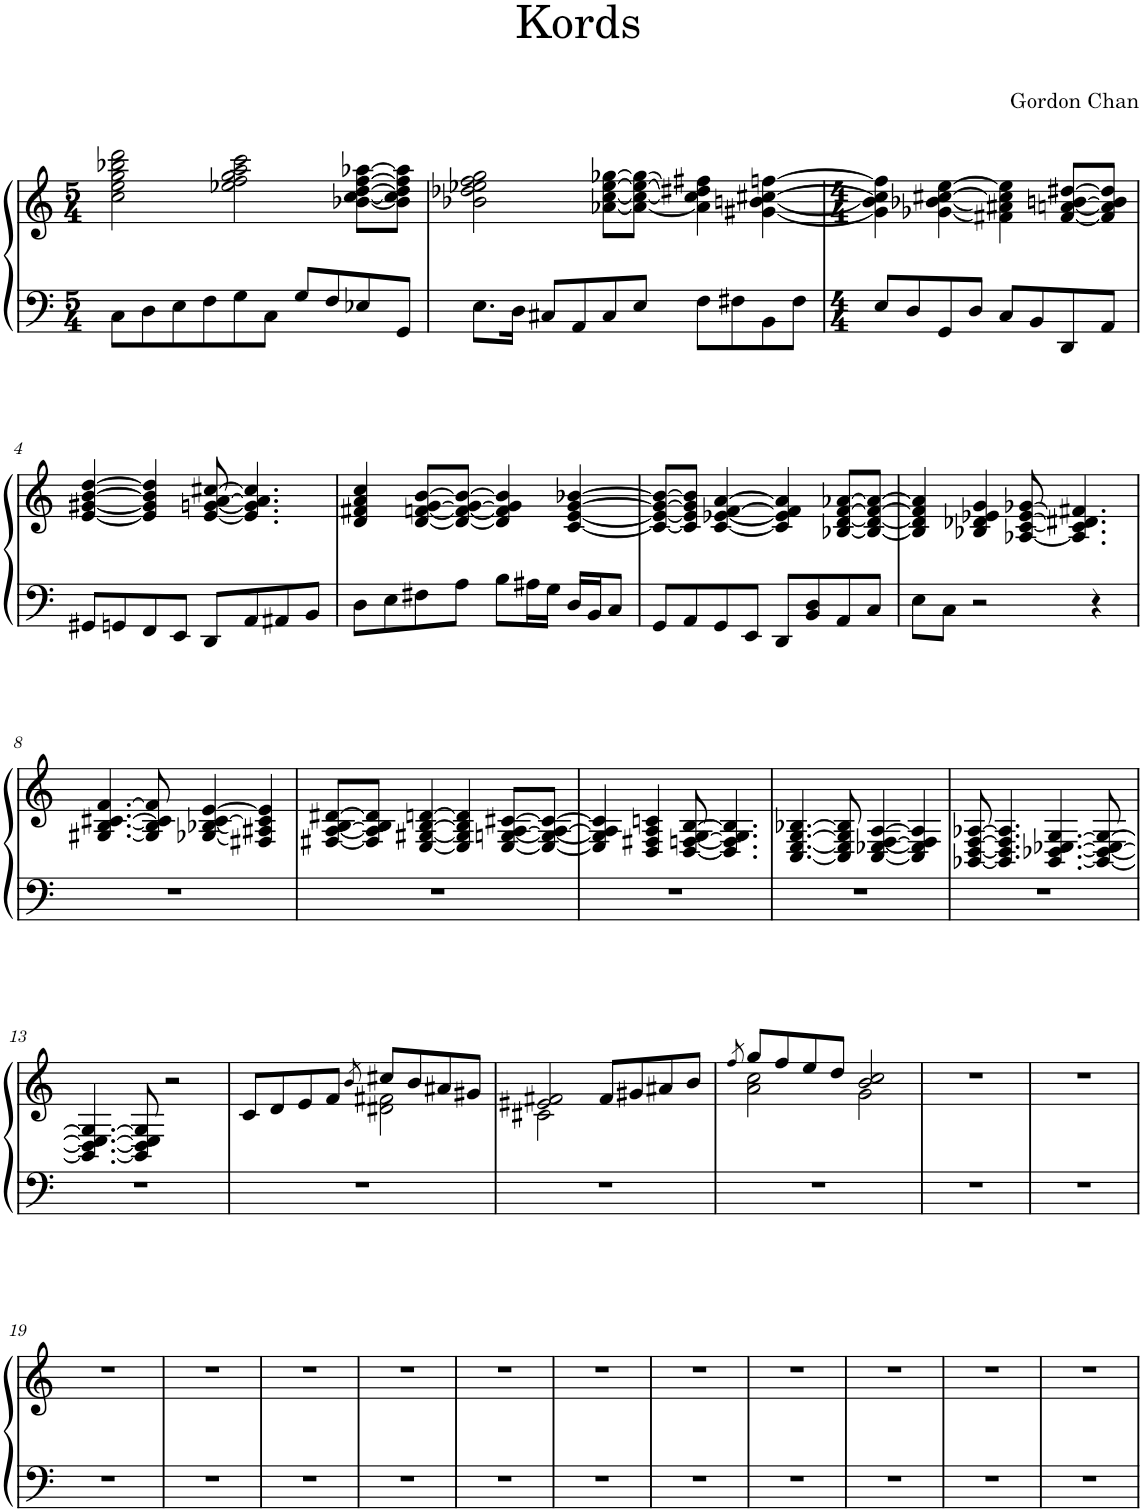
**kern	**kern
*part1	*part1
*staff2	*staff1
*I"Piano	*
*I'Pno.	*
*clefF4	*clefG2
*k[]	*k[]
*M5/4	*M5/4
=1	=1
8C\L	2cc\ 2ee\ 2gg\ 2bb-X\ 2ddd\
8D\	.
8E\	.
8F\	.
8G\	2ee-X\ 2ff\ 2gg\ 2aa\ 2ccc\
8C\J	.
8G/L	.
8F/	.
8E-X/	[8b-X\ [8cc\ [8dd\ [8ff\ [8aa-X\L
8GG/J	8b-\] 8cc\] 8dd\] 8ff\] 8aa-\]J
=2	=2
8.E\L	2b-X\ 2dd-X\ 2ee-X\ 2ff\ 2gg\
16D\Jk	.
8C#X/L	.
8AA/	.
8C#/	[8a-X\ [8cc\ [8ee-\ [8gg-X\L
8E/J	8a-\_ 8cc\_ 8ee-\_ 8gg-\_J
8F\L	4a-\] 4cc\] 4dd#X\] 4ff#X\]
8F#X\	.
8BB\	[4g#X\ [4bn\ [4cc#X\ [4ffn\
8F#\J	.
=3	=3
*M4/4	*M4/4
8E/L	4g#\] 4b\] 4cc#\] 4ff\]
8D/	.
8GG/	[4g-X\ [4b-X\ [4cc#X\ [4ee\
8D/J	.
8C/L	4f#X\] 4a#X\] 4cc#\] 4ee\]
8BB/	.
8DD/	[8f#/ [8an/ [8bn/ [8dd#X/L
8AA/J	8f#/] 8a/] 8b/] 8dd#/]J
!!LO:LB:g=z
=4	=4
8GG#X/L	[4e/ [4g#X/ [4b/ [4dd/
8GGn/	.
8FF/	4e/] 4g#/] 4b/] 4dd/]
8EE/J	.
8DD/L	[8e/ [8gn/ [8a/ [8cc#X/
8AA/	4.e/] 4.g/] 4.a/] 4.cc#/]
8AA#X/	.
8BB/J	.
=5	=5
8D\L	4d/ 4f#X/ 4a/ 4cc/
8E\	.
8F#X\	[8d/ [8fn/ [8g/ [8b/L
8A\J	8d/_ 8f/_ 8g/_ 8b/_J
8B\L	4d/] 4f/] 4g/] 4b/]
16A#X\L	.
16G\JJ	.
16D/LL	[4c/ [4e/ [4g/ [4b-X/
16BB/J	.
8C/J	.
=6	=6
8GG/L	8c/_ 8e/_ 8g/_ 8b-/_L
8AA/	8c/] 8e/] 8g/] 8b-/]J
8GG/	[4c/ [4e-X/ [4f/ [4a/
8EE/J	.
8DD/L	4c/] 4e-/] 4f/] 4a/]
8BB/ 8D/	.
8AA/	[8B-X/ [8d/ [8f/ [8a-X/L
8C/J	8B-/_ 8d/_ 8f/_ 8a-/_J
=7	=7
8E\L	4B-/] 4d/] 4f/] 4a-/]
8C\J	.
2r	4B-X/ 4d-X/ 4e-X/ 4g/
.	[8A-X/ [8c/ [8e-/ [8g-X/
.	4.A-/] 4.c/] 4.d#X/] 4.f#X/]
4r	.
!!LO:LB:g=z
=8	=8
1r	[4.G#X/ [4.B/ [4.c#X/ [4.f/
.	8G#/] 8B/] 8c#/] 8f/]
.	[4G-X/ [4B-X/ [4c#/ [4e/
.	4F#X/] 4A#X/] 4c#/] 4e/]
=9	=9
1r	[8F#X/ [8A/ [8B/ [8d#X/L
.	8F#/] 8A/] 8B/] 8d#/]J
.	[4E/ [4G#X/ [4B/ [4dn/
.	4E/] 4G#/] 4B/] 4d/]
.	[8E/ [8Gn/ [8A/ [8c#X/L
.	8E/_ 8G/_ 8A/_ 8c#/_J
=10	=10
1r	4E/] 4G/] 4A/] 4c#/]
.	4D/ 4F#X/ 4A/ 4cn/
.	[8D/ [8Fn/ [8G/ [8B/
.	4.D/] 4.F/] 4.G/] 4.B/]
=11	=11
1r	[4.C/ [4.E/ [4.G/ [4.B-X/
.	8C/] 8E/] 8G/] 8B-/]
.	[4C/ [4E-X/ [4F/ [4A/
.	4C/] 4E-/] 4F/] 4A/]
=12	=12
1r	[8BB-X/ [8D/ [8F/ [8A-X/
.	4.BB-/] 4.D/] 4.F/] 4.A-/]
.	[4.BB-/ [4.D-X/ [4.E-X/ [4.G/
.	8BB-/_ 8D-/_ 8E-/_ 8G/_
!!LO:LB:g=z
=13	=13
1r	4.BB-/_ 4.D-/_ 4.E-/_ 4.G/_
.	8BB-/] 8D-/] 8E-/] 8G/]
.	2r
=14	=14
*	*^
1r	8c/L	2ryy
.	8d/	.
.	8e/	.
.	8f/J	.
.	8qb/	.
.	8cc#X/L	2d#X\ 2f#X\
.	8b/	.
.	8a#X/	.
.	8g#X/J	.
=15	=15	=15
1r	2e#X/ 2f#X/	2c#X\
.	8f#/L	2ryy
.	8g#X/	.
.	8a#X/	.
.	8b/J	.
=16	=16	=16
.	8qff/	.
1r	8gg/L	2a\ 2cc\
.	8ff/	.
.	8ee/	.
.	8dd/J	.
.	2b/ 2cc/	2g\
*	*v	*v
=17	=17
1r	1r
=18	=18
1r	1r
!!LO:LB:g=z
=19	=19
1r	1r
=20	=20
1r	1r
=21	=21
1r	1r
=22	=22
1r	1r
=23	=23
1r	1r
=24	=24
1r	1r
=25	=25
1r	1r
=26	=26
1r	1r
=27	=27
1r	1r
=28	=28
1r	1r
=29	=29
1r	1r
=	=
*-	*-
